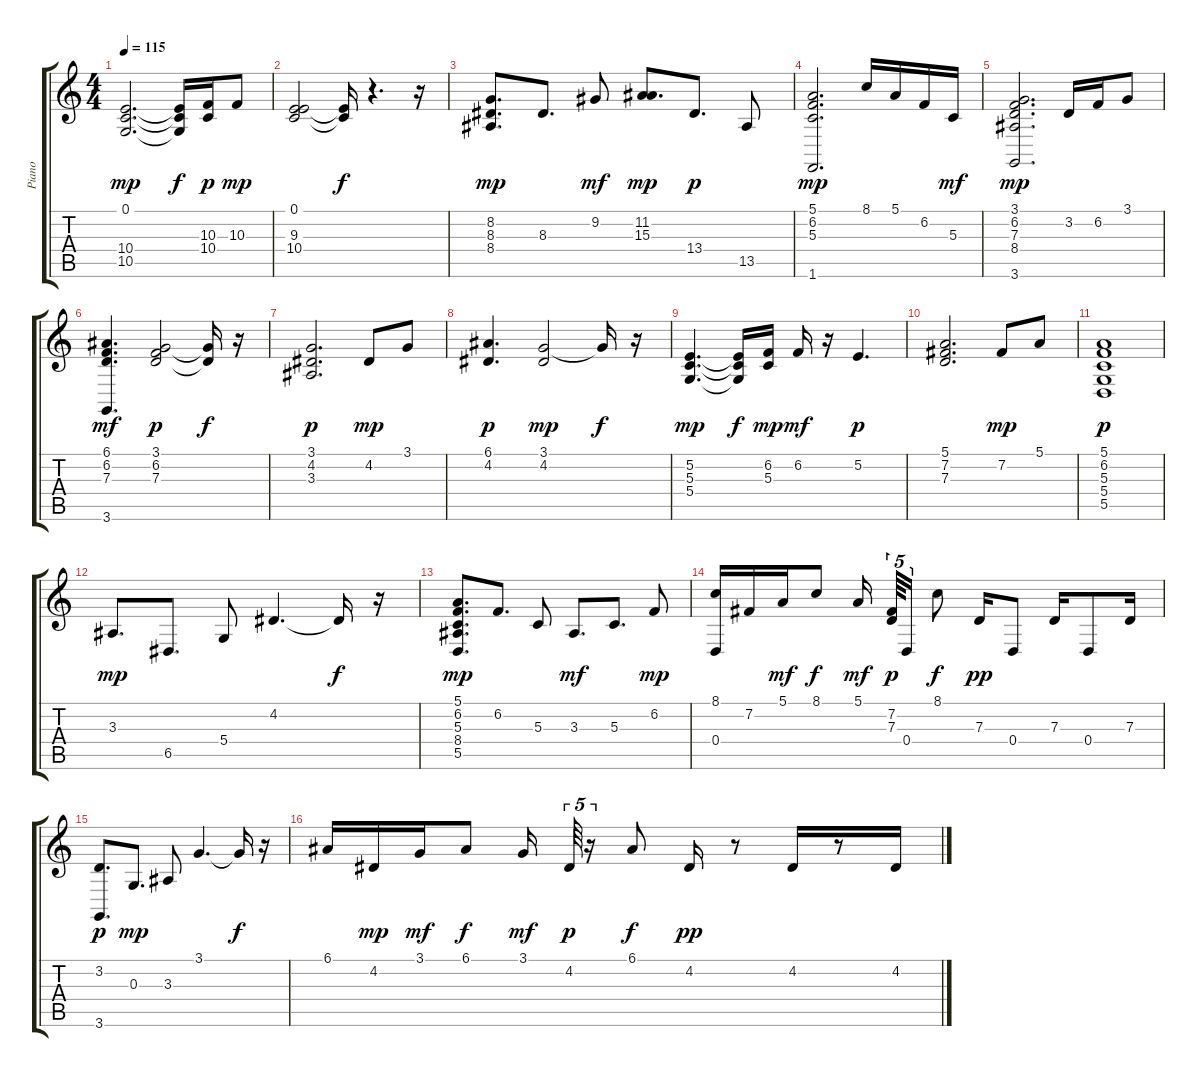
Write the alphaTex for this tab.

\track ("Piano  " "Piano  ") {instrument electricpiano2}
\staff {score tabs}
\tuning (E4 B3 G3 D3 A2 E2) {hide}
\ts (4 4)
\tempo 115
\clef g2
\ks c
(0.1 10.4 10.5).2{d dy mp} (0.1{t} 10.4{t} 10.5{t}).16{dy f} (10.3 10.4).16{dy p} 10.3.8{dy mp} |
(0.1 9.3 10.4).2 (9.3{t} 10.4{t}).16{dy f} r.4{d} r.16 |
(8.2 8.3 8.4).8{d dy mp} 8.3.8{d} 9.2.8{dy mf} (11.2 15.3).8{d dy mp} 13.4.8{d dy p} 13.5.8 |
(5.1 6.2 5.3 1.6).2{d dy mp} 8.1.16 5.1.16 6.2.16 5.3.16{dy mf} |
(3.1 6.2 7.3 8.4 3.6).2{d dy mp} 3.2.16 6.2.16 3.1.8 |
(6.1 6.2 7.3 3.6).4{d dy mf} (3.1 6.2 7.3).2{dy p} (3.1{t} 7.3{t}).16{dy f} r.16 |
(3.1 4.2 3.3).2{d dy p} 4.2.8{dy mp} 3.1.8 |
(6.1 4.2).4{d dy p} (3.1 4.2).2{dy mp} 3.1{t}.16{dy f} r.16 |
(5.2 5.3 5.4).4{d dy mp} (5.2{t} 5.3{t} 5.4{t}).16{dy f} (6.2 5.3).16{dy mp} 6.2.16{dy mf} r.16 5.2.4{d dy p} |
(5.1 7.2 7.3).2{d} 7.2.8{dy mp} 5.1.8 |
(5.1 6.2 5.3 5.4 5.5).1{dy p} |
3.3.8{d dy mp} 6.5.8{d} 5.4.8 4.2.4{d} 4.2{t}.16{dy f} r.16 |
(5.1 6.2 5.3 8.4 5.5).8{d dy mp} 6.2.8{d} 5.3.8 3.3.8{d dy mf} 5.3.8{d} 6.2.8{dy mp} |
(8.1 0.4).16 7.2.16 5.1.16{dy mf} 8.1.8{dy f} 5.1.16{dy mf beam splitsecondary} (7.2 7.3).64{tu (5 4) dy p} 0.4.16{tu (5 4)} 8.1.8{dy f} 7.3.16{dy pp} 0.4.8 7.3.16 0.4.8 7.3.16 |
(3.2 3.6).8{d dy p} 0.3.8{d dy mp} 3.3.8 3.1.4{d} 3.1{t}.16{dy f} r.16 |
6.1.16 4.2.16{dy mp} 3.1.16{dy mf} 6.1.8{dy f} 3.1.16{dy mf} 4.2.64{tu (5 4) dy p} r.16{tu (5 4)} 6.1.8{dy f} 4.2.16{dy pp} r.8 4.2.16 r.8 4.2.16
